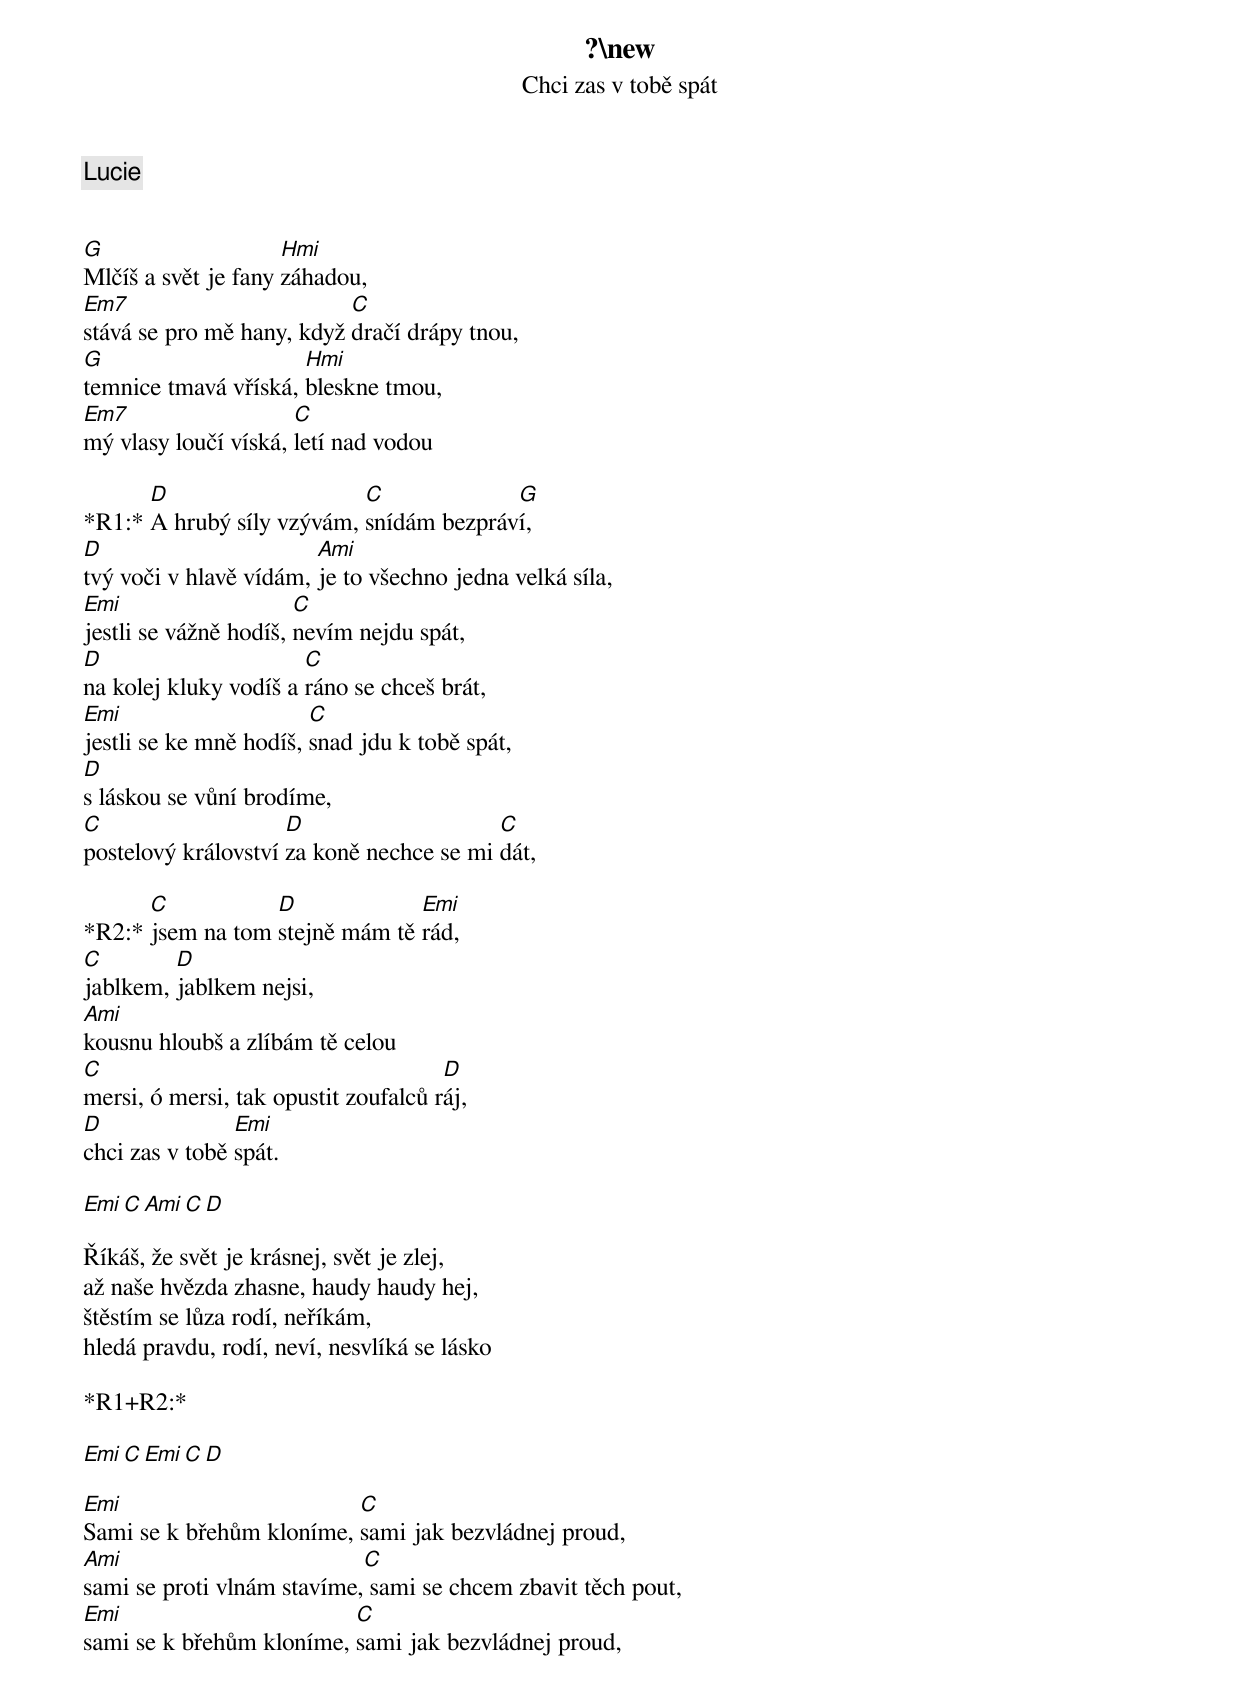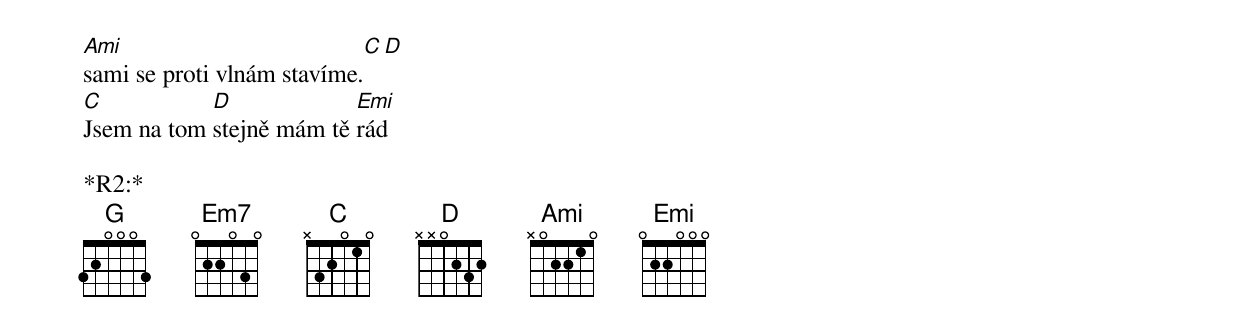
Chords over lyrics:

?\new
Chci zas v tobě spát
Lucie


G                    Hmi
Mlčíš a svět je fany záhadou,
Em7                        C
stává se pro mě hany, když dračí drápy tnou,
G                     Hmi
temnice tmavá vříská, bleskne tmou,
Em7                   C
mý vlasy loučí víská, letí nad vodou

      D                    C             G
*R1:* A hrubý síly vzývám, snídám bezpráví,
D                       Ami
tvý voči v hlavě vídám, je to všechno jedna velká síla,
Emi                    C
jestli se vážně hodíš, nevím nejdu spát,
D                      C
na kolej kluky vodíš a ráno se chceš brát,
Emi                     C
jestli se ke mně hodíš, snad jdu k tobě spát,
D
s láskou se vůní brodíme,
C                    D                    C
postelový království za koně nechce se mi dát,

      C           D             Emi
*R2:* jsem na tom stejně mám tě rád,
C        D
jablkem, jablkem nejsi,
Ami
kousnu hloubš a zlíbám tě celou
C                                     D
mersi, ó mersi, tak opustit zoufalců ráj,
D               Emi
chci zas v tobě spát.

Emi C Ami C D

Říkáš, že svět je krásnej, svět je zlej,
až naše hvězda zhasne, haudy haudy hej,
štěstím se lůza rodí, neříkám,
hledá pravdu, rodí, neví, nesvlíká se lásko

*R1+R2:*

Emi C Emi C D

Emi                       C
Sami se k břehům kloníme, sami jak bezvládnej proud,
Ami                         C
sami se proti vlnám stavíme, sami se chcem zbavit těch pout,
Emi                       C
sami se k břehům kloníme, sami jak bezvládnej proud,
Ami                         C D
sami se proti vlnám stavíme.
C           D             Emi
Jsem na tom stejně mám tě rád

*R2:*
